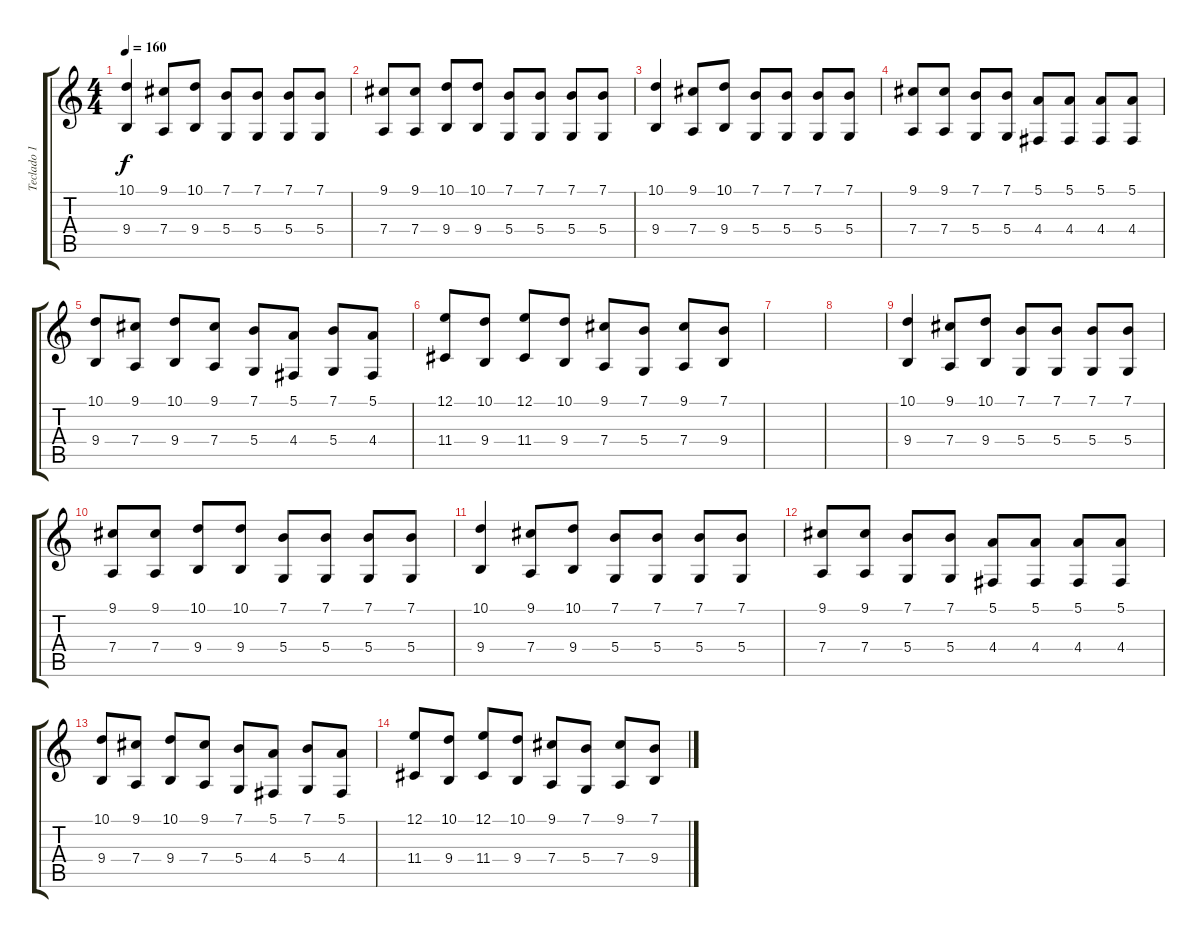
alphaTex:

\track ("Teclado 1" "Teclado 1") {instrument lead6voice}
\staff {score tabs}
\tuning (E4 B3 G3 D3 A2 E2) {hide}
\ts (4 4)
\tempo 160
\clef g2
\ks c
(10.1 9.4).4{dy f instrument lead6voice} (9.1 7.4).8 (10.1 9.4).8 (7.1 5.4).8 (7.1 5.4).8 (7.1 5.4).8 (7.1 5.4).8 |
(9.1 7.4).8 (9.1 7.4).8 (10.1 9.4).8 (10.1 9.4).8 (7.1 5.4).8 (7.1 5.4).8 (7.1 5.4).8 (7.1 5.4).8 |
(10.1 9.4).4 (9.1 7.4).8 (10.1 9.4).8 (7.1 5.4).8 (7.1 5.4).8 (7.1 5.4).8 (7.1 5.4).8 |
(9.1 7.4).8 (9.1 7.4).8 (7.1 5.4).8 (7.1 5.4).8 (5.1 4.4).8 (5.1 4.4).8 (5.1 4.4).8 (5.1 4.4).8 |
(10.1 9.4).8 (9.1 7.4).8 (10.1 9.4).8 (9.1 7.4).8 (7.1 5.4).8 (5.1 4.4).8 (7.1 5.4).8 (5.1 4.4).8 |
(12.1 11.4).8 (10.1 9.4).8 (12.1 11.4).8 (10.1 9.4).8 (9.1 7.4).8 (7.1 5.4).8 (9.1 7.4).8 (7.1 9.4).8 |
|
|
(10.1 9.4).4 (9.1 7.4).8 (10.1 9.4).8 (7.1 5.4).8 (7.1 5.4).8 (7.1 5.4).8 (7.1 5.4).8 |
(9.1 7.4).8 (9.1 7.4).8 (10.1 9.4).8 (10.1 9.4).8 (7.1 5.4).8 (7.1 5.4).8 (7.1 5.4).8 (7.1 5.4).8 |
(10.1 9.4).4 (9.1 7.4).8 (10.1 9.4).8 (7.1 5.4).8 (7.1 5.4).8 (7.1 5.4).8 (7.1 5.4).8 |
(9.1 7.4).8 (9.1 7.4).8 (7.1 5.4).8 (7.1 5.4).8 (5.1 4.4).8 (5.1 4.4).8 (5.1 4.4).8 (5.1 4.4).8 |
(10.1 9.4).8 (9.1 7.4).8 (10.1 9.4).8 (9.1 7.4).8 (7.1 5.4).8 (5.1 4.4).8 (7.1 5.4).8 (5.1 4.4).8 |
(12.1 11.4).8 (10.1 9.4).8 (12.1 11.4).8 (10.1 9.4).8 (9.1 7.4).8 (7.1 5.4).8 (9.1 7.4).8 (7.1 9.4).8
